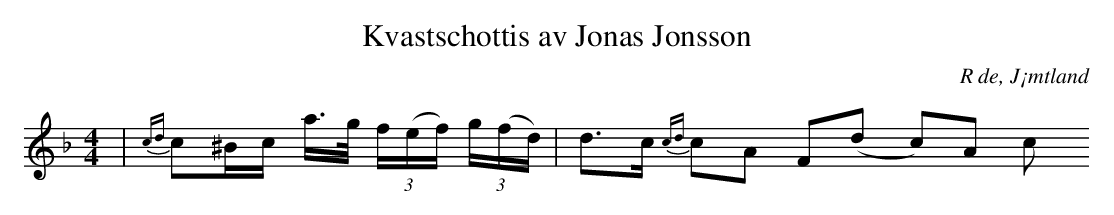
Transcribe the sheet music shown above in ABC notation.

X:1
T:Kvastschottis av Jonas Jonsson
O:R de, J¡mtland
M:4/4
L:1/16
K:F
| {cd}c2^Bc a>g (3f(ef) (3g(fd) | d2>c2 {cd}c2A2 F2(d2- c2)A2 c2
